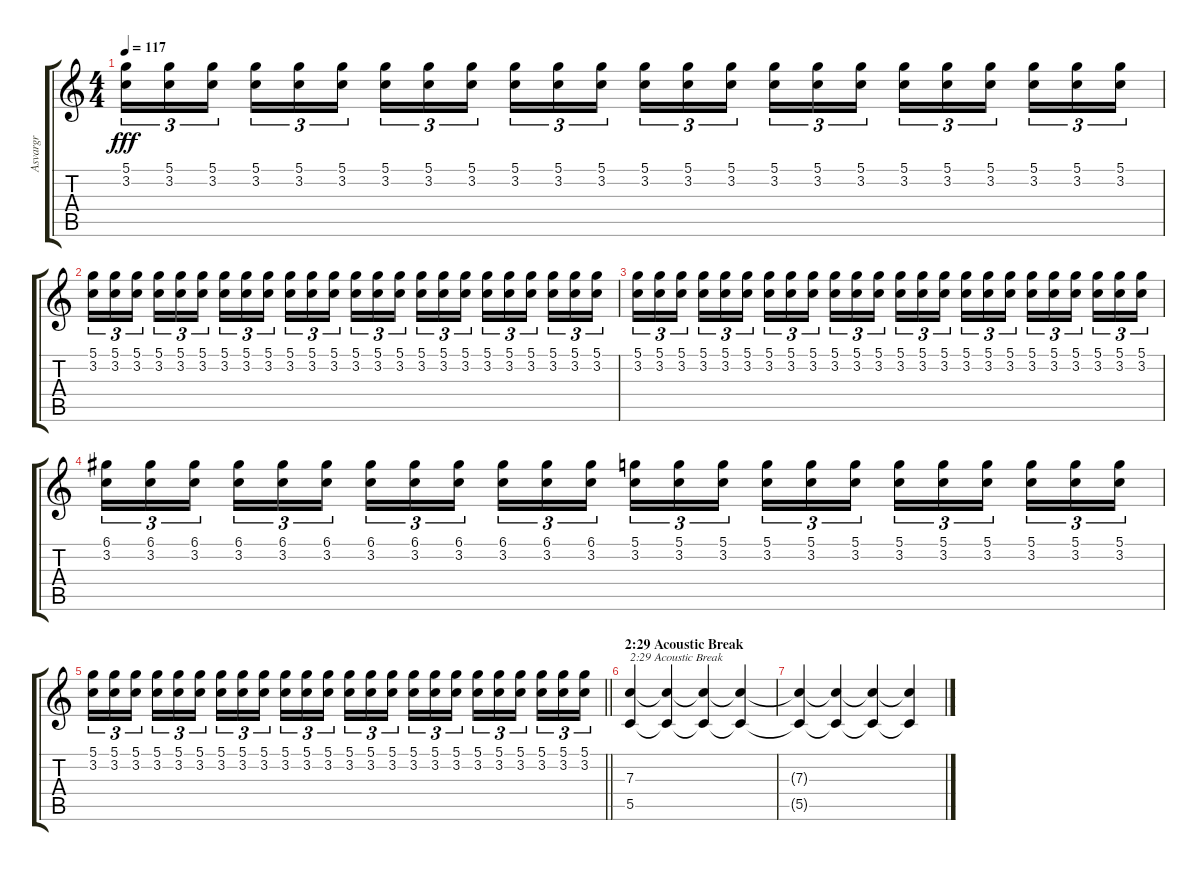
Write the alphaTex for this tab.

\track ("Asvargr" "Asvargr") {instrument overdrivenguitar}
\staff {score tabs}
\tuning (D4 A3 F3 C3 G2 D2) {hide}
\ts (4 4)
\tempo 117
\clef g2
\ks c
(5.1 3.2).16{tu (3 2) dy fff} (5.1 3.2).16{tu (3 2)} (5.1 3.2).16{tu (3 2) beam splitsecondary} (5.1 3.2).16{tu (3 2)} (5.1 3.2).16{tu (3 2)} (5.1 3.2).16{tu (3 2)} (5.1 3.2).16{tu (3 2)} (5.1 3.2).16{tu (3 2)} (5.1 3.2).16{tu (3 2) beam splitsecondary} (5.1 3.2).16{tu (3 2)} (5.1 3.2).16{tu (3 2)} (5.1 3.2).16{tu (3 2)} (5.1 3.2).16{tu (3 2)} (5.1 3.2).16{tu (3 2)} (5.1 3.2).16{tu (3 2) beam splitsecondary} (5.1 3.2).16{tu (3 2)} (5.1 3.2).16{tu (3 2)} (5.1 3.2).16{tu (3 2)} (5.1 3.2).16{tu (3 2)} (5.1 3.2).16{tu (3 2)} (5.1 3.2).16{tu (3 2) beam splitsecondary} (5.1 3.2).16{tu (3 2)} (5.1 3.2).16{tu (3 2)} (5.1 3.2).16{tu (3 2)} |
(5.1 3.2).16{tu (3 2)} (5.1 3.2).16{tu (3 2)} (5.1 3.2).16{tu (3 2) beam splitsecondary} (5.1 3.2).16{tu (3 2)} (5.1 3.2).16{tu (3 2)} (5.1 3.2).16{tu (3 2)} (5.1 3.2).16{tu (3 2)} (5.1 3.2).16{tu (3 2)} (5.1 3.2).16{tu (3 2) beam splitsecondary} (5.1 3.2).16{tu (3 2)} (5.1 3.2).16{tu (3 2)} (5.1 3.2).16{tu (3 2)} (5.1 3.2).16{tu (3 2)} (5.1 3.2).16{tu (3 2)} (5.1 3.2).16{tu (3 2) beam splitsecondary} (5.1 3.2).16{tu (3 2)} (5.1 3.2).16{tu (3 2)} (5.1 3.2).16{tu (3 2)} (5.1 3.2).16{tu (3 2)} (5.1 3.2).16{tu (3 2)} (5.1 3.2).16{tu (3 2) beam splitsecondary} (5.1 3.2).16{tu (3 2)} (5.1 3.2).16{tu (3 2)} (5.1 3.2).16{tu (3 2)} |
(5.1 3.2).16{tu (3 2)} (5.1 3.2).16{tu (3 2)} (5.1 3.2).16{tu (3 2) beam splitsecondary} (5.1 3.2).16{tu (3 2)} (5.1 3.2).16{tu (3 2)} (5.1 3.2).16{tu (3 2)} (5.1 3.2).16{tu (3 2)} (5.1 3.2).16{tu (3 2)} (5.1 3.2).16{tu (3 2) beam splitsecondary} (5.1 3.2).16{tu (3 2)} (5.1 3.2).16{tu (3 2)} (5.1 3.2).16{tu (3 2)} (5.1 3.2).16{tu (3 2)} (5.1 3.2).16{tu (3 2)} (5.1 3.2).16{tu (3 2) beam splitsecondary} (5.1 3.2).16{tu (3 2)} (5.1 3.2).16{tu (3 2)} (5.1 3.2).16{tu (3 2)} (5.1 3.2).16{tu (3 2)} (5.1 3.2).16{tu (3 2)} (5.1 3.2).16{tu (3 2) beam splitsecondary} (5.1 3.2).16{tu (3 2)} (5.1 3.2).16{tu (3 2)} (5.1 3.2).16{tu (3 2)} |
(6.1 3.2).16{tu (3 2)} (6.1 3.2).16{tu (3 2)} (6.1 3.2).16{tu (3 2) beam splitsecondary} (6.1 3.2).16{tu (3 2)} (6.1 3.2).16{tu (3 2)} (6.1 3.2).16{tu (3 2)} (6.1 3.2).16{tu (3 2)} (6.1 3.2).16{tu (3 2)} (6.1 3.2).16{tu (3 2) beam splitsecondary} (6.1 3.2).16{tu (3 2)} (6.1 3.2).16{tu (3 2)} (6.1 3.2).16{tu (3 2)} (5.1 3.2).16{tu (3 2)} (5.1 3.2).16{tu (3 2)} (5.1 3.2).16{tu (3 2) beam splitsecondary} (5.1 3.2).16{tu (3 2)} (5.1 3.2).16{tu (3 2)} (5.1 3.2).16{tu (3 2)} (5.1 3.2).16{tu (3 2)} (5.1 3.2).16{tu (3 2)} (5.1 3.2).16{tu (3 2) beam splitsecondary} (5.1 3.2).16{tu (3 2)} (5.1 3.2).16{tu (3 2)} (5.1 3.2).16{tu (3 2)} |
\barLineRight lightlight
(5.1 3.2).16{tu (3 2)} (5.1 3.2).16{tu (3 2)} (5.1 3.2).16{tu (3 2) beam splitsecondary} (5.1 3.2).16{tu (3 2)} (5.1 3.2).16{tu (3 2)} (5.1 3.2).16{tu (3 2)} (5.1 3.2).16{tu (3 2)} (5.1 3.2).16{tu (3 2)} (5.1 3.2).16{tu (3 2) beam splitsecondary} (5.1 3.2).16{tu (3 2)} (5.1 3.2).16{tu (3 2)} (5.1 3.2).16{tu (3 2)} (5.1 3.2).16{tu (3 2)} (5.1 3.2).16{tu (3 2)} (5.1 3.2).16{tu (3 2) beam splitsecondary} (5.1 3.2).16{tu (3 2)} (5.1 3.2).16{tu (3 2)} (5.1 3.2).16{tu (3 2)} (5.1 3.2).16{tu (3 2)} (5.1 3.2).16{tu (3 2)} (5.1 3.2).16{tu (3 2) beam splitsecondary} (5.1 3.2).16{tu (3 2)} (5.1 3.2).16{tu (3 2)} (5.1 3.2).16{tu (3 2)} |
\section ("" "2:29 Acoustic Break")
(7.3 5.5).4{txt "2:29 Acoustic Break"} (7.3{t} 5.5{t}).4 (7.3{t} 5.5{t}).4{volume 6} (7.3{t} 5.5{t}).4 |
(7.3{t} 5.5{t}).4 (7.3{t} 5.5{t}).4 (7.3{t} 5.5{t}).4 (7.3{t} 5.5{t}).4
